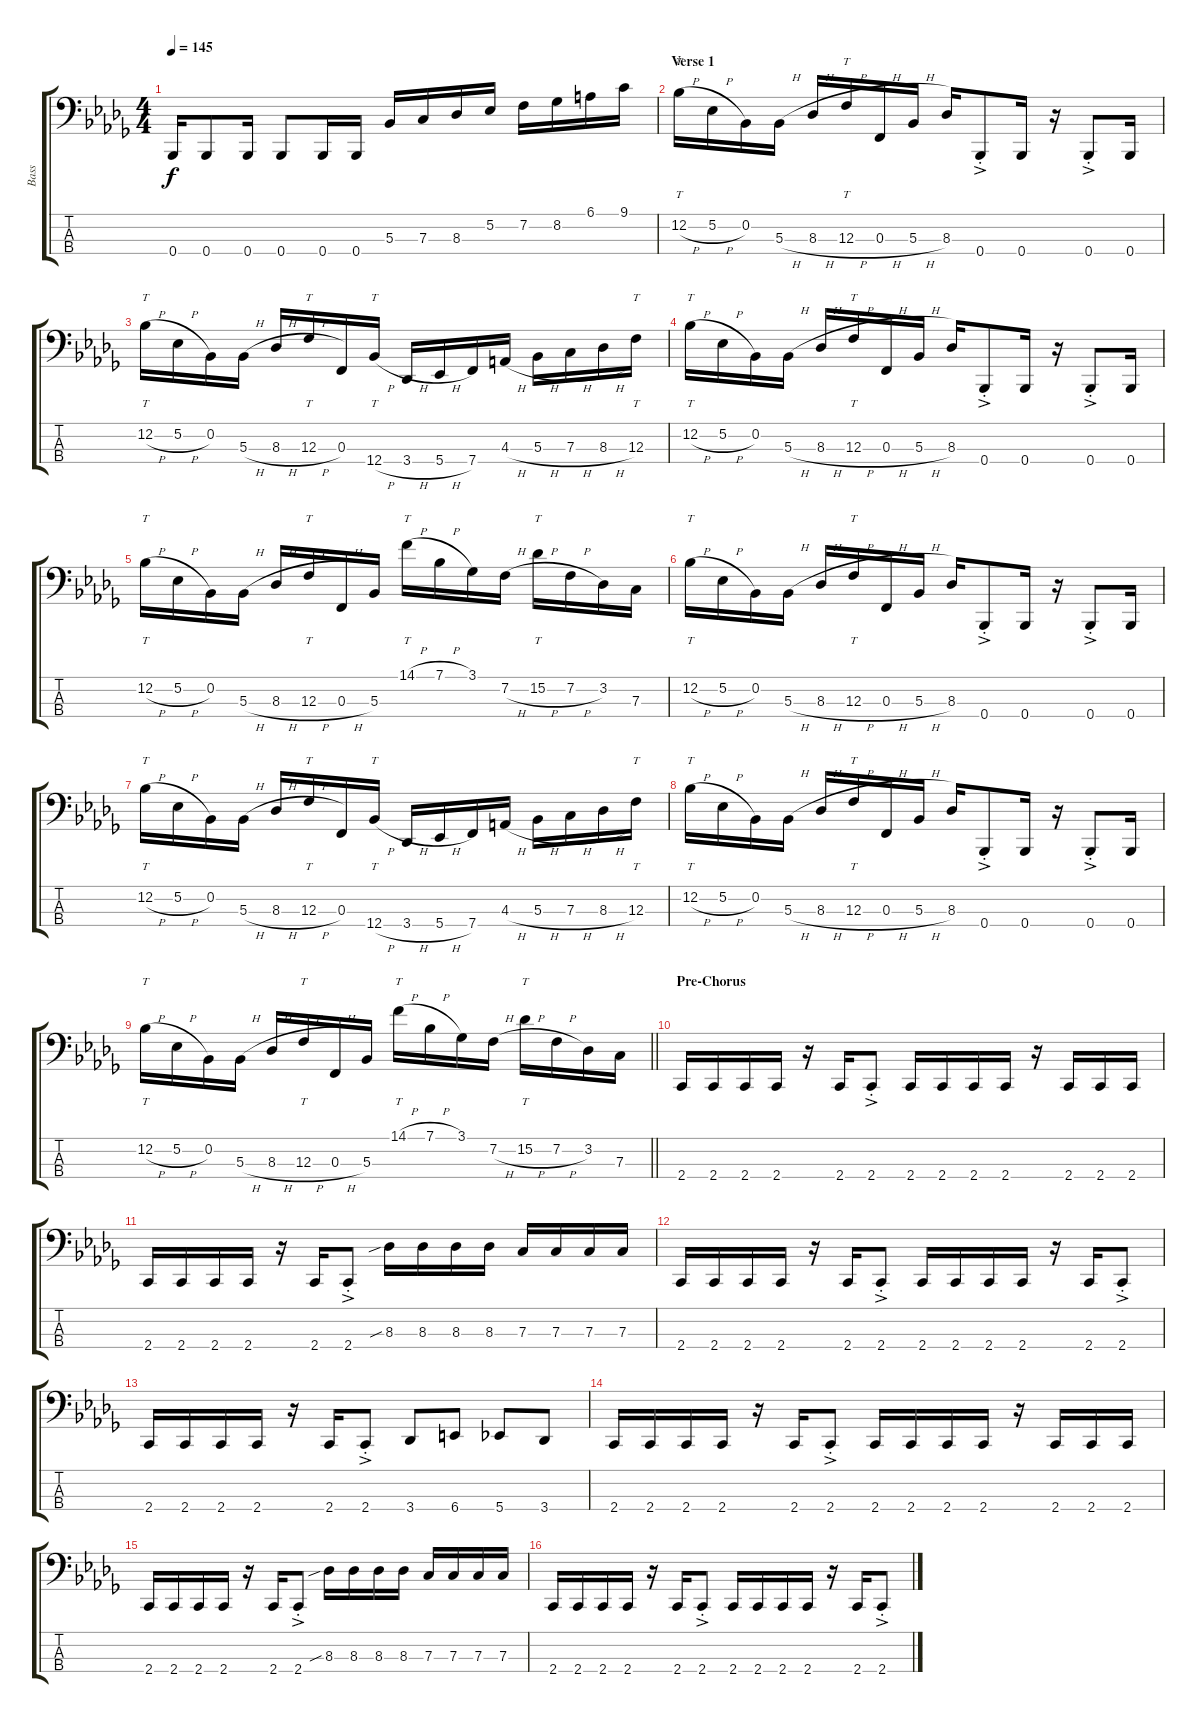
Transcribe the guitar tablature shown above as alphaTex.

\track ("Bass" "Bass") {instrument electricbassfinger}
\staff {score tabs}
\tuning (Eb2 Bb1 F1 Bb0) {hide}
\ts (4 4)
\tempo 145
\clef f4
\ks bbminor
0.4.16{dy f} 0.4.8 0.4.16 0.4.8 0.4.16 0.4.16 5.3.16 7.3.16 8.3.16 5.2.16 7.2.16 8.2.16 6.1.16 9.1.16 |
\section ("" "Verse 1")
12.2{h}.16{tt} 5.2{h}.16 0.2.16 5.3{h}.16 8.3{h}.16 12.3{h}.16{tt} 0.3{h}.16 5.3{h}.16 8.3.16 0.4{ac st}.8 0.4.16 r.16 0.4{ac st}.8 0.4.16 |
12.2{h}.16{tt} 5.2{h}.16 0.2.16 5.3{h}.16 8.3{h}.16 12.3{h}.16{tt} 0.3.16 12.4{h}.16{tt} 3.4{h}.16 5.4{h}.16 7.4.16 4.3{h}.16 5.3{h}.16 7.3{h}.16 8.3{h}.16 12.3.16{tt} |
12.2{h}.16{tt} 5.2{h}.16 0.2.16 5.3{h}.16 8.3{h}.16 12.3{h}.16{tt} 0.3{h}.16 5.3{h}.16 8.3.16 0.4{ac st}.8 0.4.16 r.16 0.4{ac st}.8 0.4.16 |
12.2{h}.16{tt} 5.2{h}.16 0.2.16 5.3{h}.16 8.3{h}.16 12.3{h}.16{tt} 0.3{h}.16 5.3.16 14.1{h}.16{tt} 7.1{h}.16 3.1.16 7.2{h}.16 15.2{h}.16{tt} 7.2{h}.16 3.2.16 7.3.16 |
12.2{h}.16{tt} 5.2{h}.16 0.2.16 5.3{h}.16 8.3{h}.16 12.3{h}.16{tt} 0.3{h}.16 5.3{h}.16 8.3.16 0.4{ac st}.8 0.4.16 r.16 0.4{ac st}.8 0.4.16 |
12.2{h}.16{tt} 5.2{h}.16 0.2.16 5.3{h}.16 8.3{h}.16 12.3{h}.16{tt} 0.3.16 12.4{h}.16{tt} 3.4{h}.16 5.4{h}.16 7.4.16 4.3{h}.16 5.3{h}.16 7.3{h}.16 8.3{h}.16 12.3.16{tt} |
12.2{h}.16{tt} 5.2{h}.16 0.2.16 5.3{h}.16 8.3{h}.16 12.3{h}.16{tt} 0.3{h}.16 5.3{h}.16 8.3.16 0.4{ac st}.8 0.4.16 r.16 0.4{ac st}.8 0.4.16 |
\barLineRight lightlight
12.2{h}.16{tt} 5.2{h}.16 0.2.16 5.3{h}.16 8.3{h}.16 12.3{h}.16{tt} 0.3{h}.16 5.3.16 14.1{h}.16{tt} 7.1{h}.16 3.1.16 7.2{h}.16 15.2{h}.16{tt} 7.2{h}.16 3.2.16 7.3.16 |
\section ("" "Pre-Chorus")
2.4.16 2.4.16 2.4.16 2.4.16 r.16 2.4.16 2.4{ac st}.8 2.4.16 2.4.16 2.4.16 2.4.16 r.16 2.4.16 2.4.16 2.4.16 |
2.4.16 2.4.16 2.4.16 2.4.16 r.16 2.4.16 2.4{ac st}.8 8.3{sib}.16 8.3.16 8.3.16 8.3.16 7.3.16 7.3.16 7.3.16 7.3.16 |
2.4.16 2.4.16 2.4.16 2.4.16 r.16 2.4.16 2.4{ac st}.8 2.4.16 2.4.16 2.4.16 2.4.16 r.16 2.4.16 2.4{ac st}.8 |
2.4.16 2.4.16 2.4.16 2.4.16 r.16 2.4.16 2.4{ac st}.8 3.4.8 6.4.8 5.4.8 3.4.8 |
2.4.16 2.4.16 2.4.16 2.4.16 r.16 2.4.16 2.4{ac st}.8 2.4.16 2.4.16 2.4.16 2.4.16 r.16 2.4.16 2.4.16 2.4.16 |
2.4.16 2.4.16 2.4.16 2.4.16 r.16 2.4.16 2.4{ac st}.8 8.3{sib}.16 8.3.16 8.3.16 8.3.16 7.3.16 7.3.16 7.3.16 7.3.16 |
2.4.16 2.4.16 2.4.16 2.4.16 r.16 2.4.16 2.4{ac st}.8 2.4.16 2.4.16 2.4.16 2.4.16 r.16 2.4.16 2.4{ac st}.8
